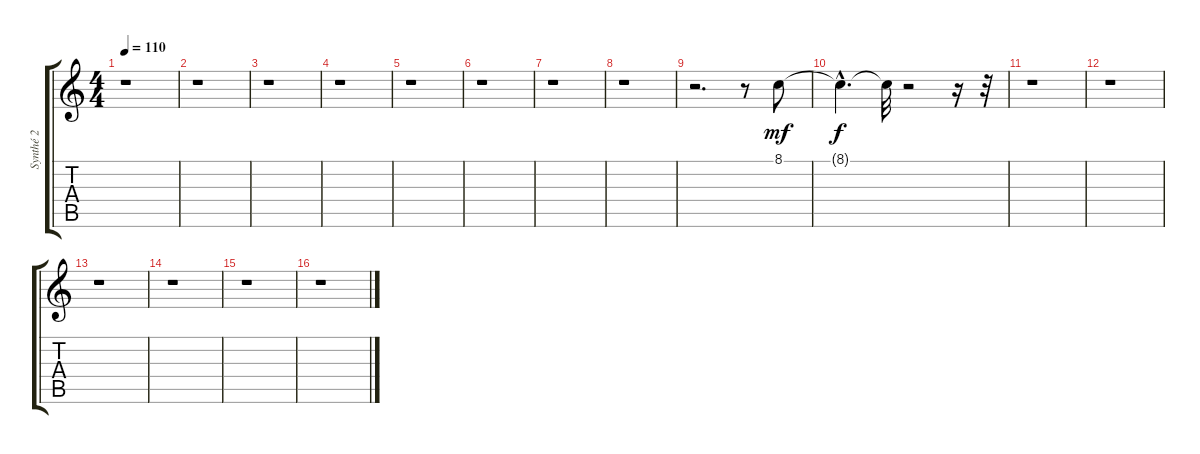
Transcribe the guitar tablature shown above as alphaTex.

\track ("Synthé 2" "Synthé 2") {instrument fx7echoes}
\staff {score tabs}
\tuning (E4 B3 G3 D3 A2 E2) {hide}
\ts (4 4)
\tempo 110
\clef g2
\ks c
r.1{dy mf} |
r.1 |
r.1 |
r.1 |
r.1 |
r.1 |
r.1 |
r.1 |
r.2{d} r.8 8.1.8 |
8.1{hac t}.4{d dy f} 8.1{t}.32 r.2 r.16 r.32 |
r.1 |
r.1 |
r.1 |
r.1 |
r.1 |
r.1
